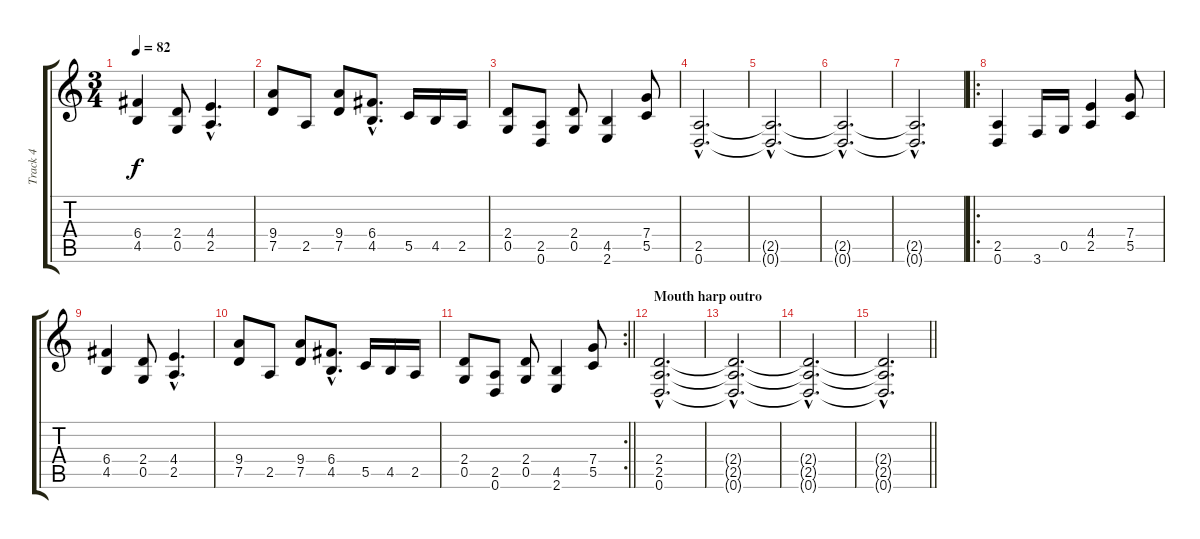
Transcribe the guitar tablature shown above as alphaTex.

\track ("Track 4" "Track 4") {instrument overdrivenguitar}
\staff {score tabs}
\tuning (D4 A3 F3 C3 G2 D2) {hide}
\ts (3 4)
\tempo 82
\clef g2
\ks c
(6.4 4.5).4{dy f} (2.4 0.5).8 (4.4{hac} 2.5{hac}).4{d} |
(9.4 7.5).8 2.5.8 (9.4 7.5).8 (6.4{hac} 4.5{hac}).8{d} 5.5.16 4.5.16 2.5.16 |
(2.4 0.5).8 (2.5 0.6).8 (2.4 0.5).8 (4.5 2.6).4 (7.4 5.5).8 |
(2.5{hac} 0.6{hac}).2{d} |
(2.5{hac t} 0.6{hac t}).2{d} |
(2.5{hac t} 0.6{hac t}).2{d volume 1} |
(2.5{hac t} 0.6{hac t}).2{d} |
\ro
(2.5 0.6).4{volume 9} 3.6.16 0.5.16 (4.4 2.5).4 (7.4 5.5).8 |
(6.4 4.5).4 (2.4 0.5).8 (4.4{hac} 2.5{hac}).4{d} |
(9.4 7.5).8 2.5.8 (9.4 7.5).8 (6.4{hac} 4.5{hac}).8{d} 5.5.16 4.5.16 2.5.16 |
\rc 2
\barLineRight lightlight
(2.4 0.5).8 (2.5 0.6).8 (2.4 0.5).8 (4.5 2.6).4 (7.4 5.5).8 |
\section ("" "Mouth harp outro")
(2.4{hac} 2.5{hac} 0.6{hac}).2{d} |
(2.4{hac t} 2.5{hac t} 0.6{hac t}).2{d} |
(2.4{hac t} 2.5{hac t} 0.6{hac t}).2{d volume 0} |
\barLineRight lightlight
(2.4{hac t} 2.5{hac t} 0.6{hac t}).2{d}
